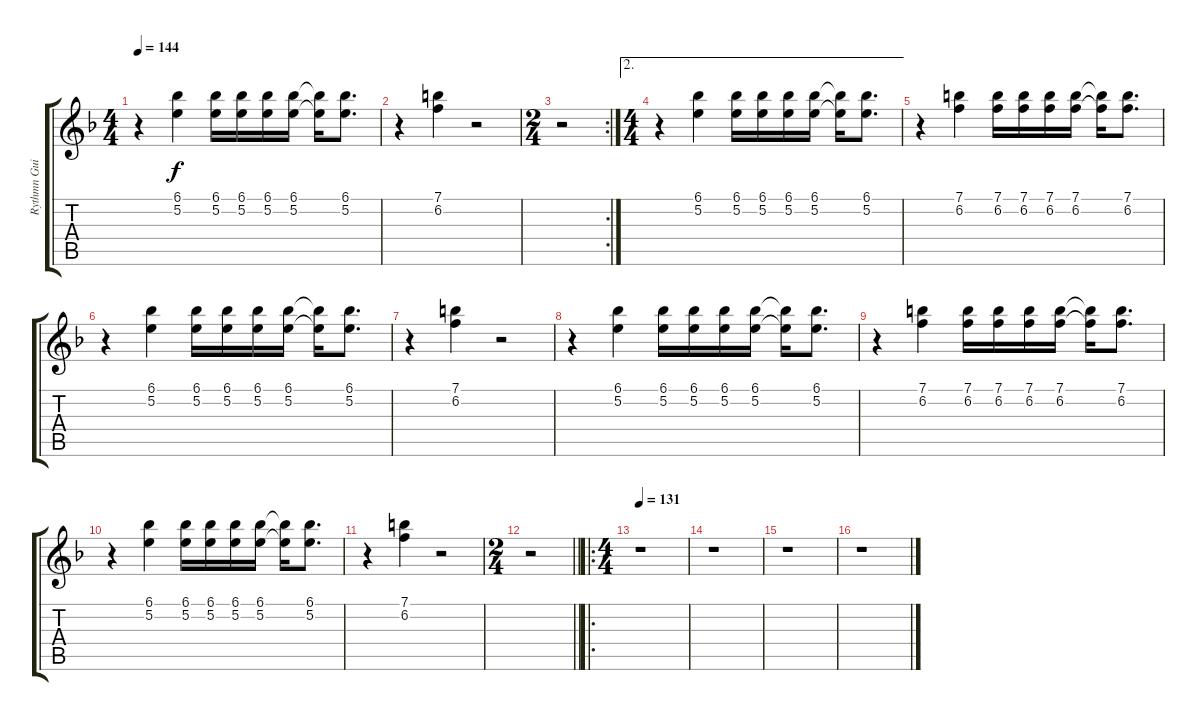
\track ("Rythmn Guitar" "Rythmn Gui") {instrument electricguitarclean}
\staff {score tabs}
\tuning (E4 B3 G3 D3 A2 E2) {hide}
\ts (4 4)
\tempo 144
\clef g2
\ks f
r.4{dy f} (6.1 5.2).4 (6.1 5.2).16 (6.1 5.2).16 (6.1 5.2).16 (6.1 5.2).16 (6.1{t} 5.2{t}).16 (6.1 5.2).8{d} |
r.4 (7.1 6.2).4 r.2 |
\rc 2
\ts (2 4)
r.2 |
\ae 2
\ts (4 4)
r.4 (6.1 5.2).4 (6.1 5.2).16 (6.1 5.2).16 (6.1 5.2).16 (6.1 5.2).16 (6.1{t} 5.2{t}).16 (6.1 5.2).8{d} |
r.4 (7.1 6.2).4 (7.1 6.2).16 (7.1 6.2).16 (7.1 6.2).16 (7.1 6.2).16 (7.1{t} 6.2{t}).16 (7.1 6.2).8{d} |
r.4 (6.1 5.2).4 (6.1 5.2).16 (6.1 5.2).16 (6.1 5.2).16 (6.1 5.2).16 (6.1{t} 5.2{t}).16 (6.1 5.2).8{d} |
r.4 (7.1 6.2).4 r.2 |
r.4 (6.1 5.2).4 (6.1 5.2).16 (6.1 5.2).16 (6.1 5.2).16 (6.1 5.2).16 (6.1{t} 5.2{t}).16 (6.1 5.2).8{d} |
r.4 (7.1 6.2).4 (7.1 6.2).16 (7.1 6.2).16 (7.1 6.2).16 (7.1 6.2).16 (7.1{t} 6.2{t}).16 (7.1 6.2).8{d} |
r.4 (6.1 5.2).4 (6.1 5.2).16 (6.1 5.2).16 (6.1 5.2).16 (6.1 5.2).16 (6.1{t} 5.2{t}).16 (6.1 5.2).8{d} |
r.4 (7.1 6.2).4 r.2 |
\ts (2 4)
\barLineRight lightlight
r.2 |
\ro
\ts (4 4)
\tempo 131
r.1 |
r.1 |
r.1 |
r.1
